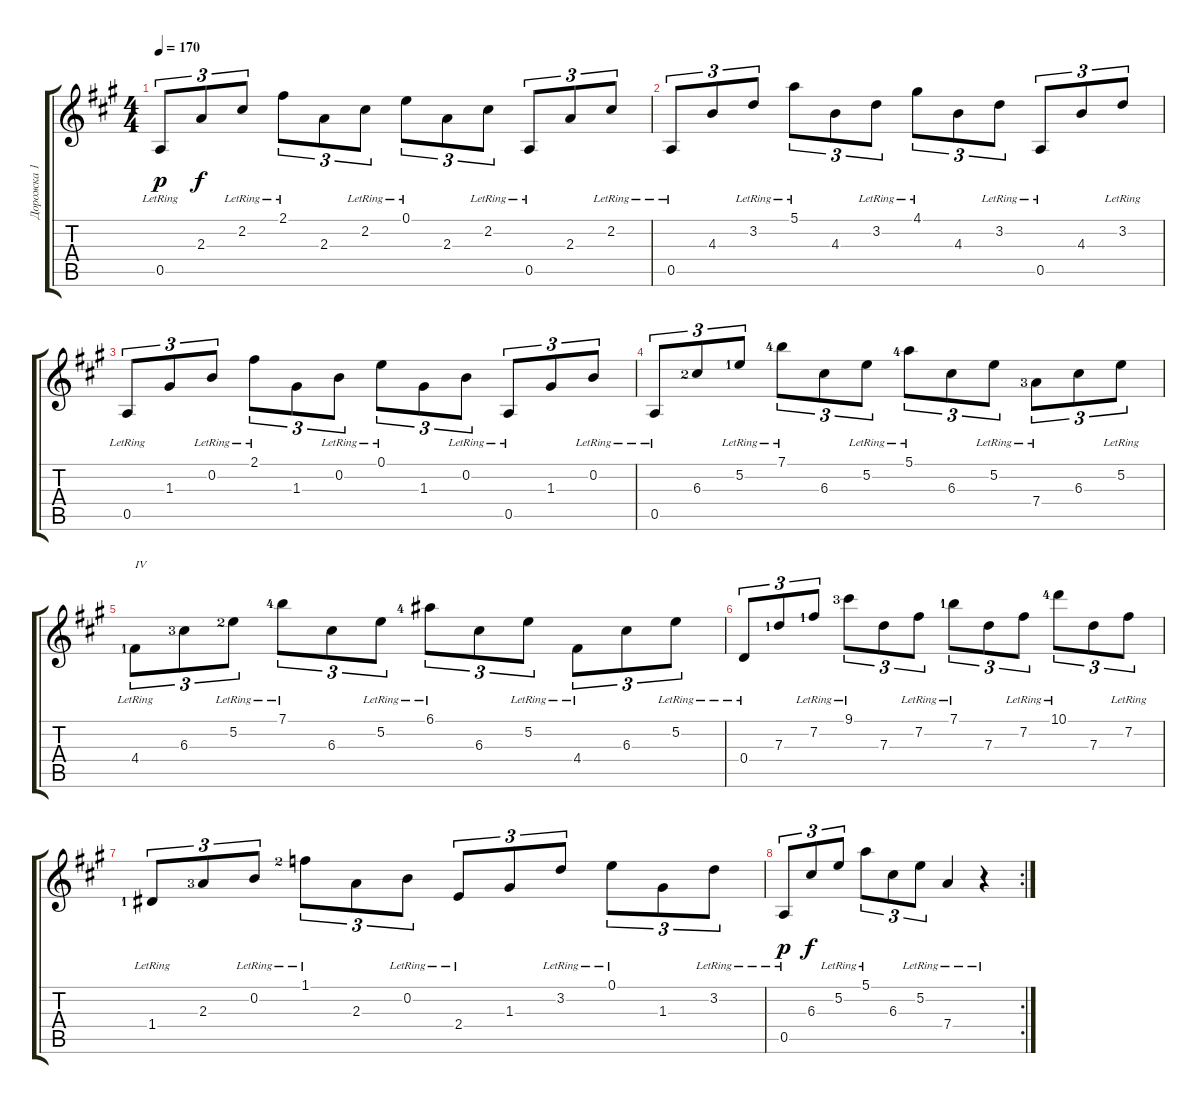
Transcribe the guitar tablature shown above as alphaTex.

\track ("Дорожка 1" "Дорожка 1") {instrument acousticguitarnylon}
\staff {score tabs}
\tuning (E4 B3 G3 D3 A2 E2) {hide}
\ts (4 4)
\tempo 170
\clef g2
\ks a
0.5{lr}.8{tu (3 2) dy p} 2.3.8{tu (3 2) dy f} 2.2{lr}.8{tu (3 2)} 2.1{lr}.8{tu (3 2)} 2.3.8{tu (3 2)} 2.2{lr}.8{tu (3 2)} 0.1{lr}.8{tu (3 2)} 2.3.8{tu (3 2)} 2.2{lr}.8{tu (3 2)} 0.5{lr}.8{tu (3 2)} 2.3.8{tu (3 2)} 2.2{lr}.8{tu (3 2)} |
0.5{lr}.8{tu (3 2)} 4.3.8{tu (3 2)} 3.2{lr}.8{tu (3 2)} 5.1{lr}.8{tu (3 2)} 4.3.8{tu (3 2)} 3.2{lr}.8{tu (3 2)} 4.1{lr}.8{tu (3 2)} 4.3.8{tu (3 2)} 3.2{lr}.8{tu (3 2)} 0.5{lr}.8{tu (3 2)} 4.3.8{tu (3 2)} 3.2{lr}.8{tu (3 2)} |
0.5{lr}.8{tu (3 2)} 1.3.8{tu (3 2)} 0.2{lr}.8{tu (3 2)} 2.1{lr}.8{tu (3 2)} 1.3.8{tu (3 2)} 0.2{lr}.8{tu (3 2)} 0.1{lr}.8{tu (3 2)} 1.3.8{tu (3 2)} 0.2{lr}.8{tu (3 2)} 0.5{lr}.8{tu (3 2)} 1.3.8{tu (3 2)} 0.2{lr}.8{tu (3 2)} |
0.5{lr}.8{tu (3 2)} 6.3{lf 3}.8{tu (3 2)} 5.2{lr lf 2}.8{tu (3 2)} 7.1{lr lf 5}.8{tu (3 2)} 6.3.8{tu (3 2)} 5.2{lr}.8{tu (3 2)} 5.1{lr lf 5}.8{tu (3 2)} 6.3.8{tu (3 2)} 5.2{lr}.8{tu (3 2)} 7.4{lr lf 4}.8{tu (3 2)} 6.3.8{tu (3 2)} 5.2{lr}.8{tu (3 2)} |
4.4{lr lf 2}.8{tu (3 2) txt "IV"} 6.3{lf 4}.8{tu (3 2)} 5.2{lr lf 3}.8{tu (3 2)} 7.1{lr lf 5}.8{tu (3 2)} 6.3.8{tu (3 2)} 5.2{lr}.8{tu (3 2)} 6.1{lr lf 5}.8{tu (3 2)} 6.3.8{tu (3 2)} 5.2{lr}.8{tu (3 2)} 4.4{lr}.8{tu (3 2)} 6.3.8{tu (3 2)} 5.2{lr}.8{tu (3 2)} |
0.4{lr}.8{tu (3 2)} 7.3{lf 2}.8{tu (3 2)} 7.2{lr lf 2}.8{tu (3 2)} 9.1{lr lf 4}.8{tu (3 2)} 7.3.8{tu (3 2)} 7.2{lr}.8{tu (3 2)} 7.1{lr lf 2}.8{tu (3 2)} 7.3.8{tu (3 2)} 7.2{lr}.8{tu (3 2)} 10.1{lr lf 5}.8{tu (3 2)} 7.3.8{tu (3 2)} 7.2{lr}.8{tu (3 2)} |
1.4{lr lf 2}.8{tu (3 2)} 2.3{lf 4}.8{tu (3 2)} 0.2{lr}.8{tu (3 2)} 1.1{lr lf 3}.8{tu (3 2)} 2.3.8{tu (3 2)} 0.2{lr}.8{tu (3 2)} 2.4{lr}.8{tu (3 2)} 1.3.8{tu (3 2)} 3.2{lr}.8{tu (3 2)} 0.1{lr}.8{tu (3 2)} 1.3.8{tu (3 2)} 3.2{lr}.8{tu (3 2)} |
\rc 2
0.5{lr}.8{tu (3 2) dy p} 6.3.8{tu (3 2) dy f} 5.2{lr}.8{tu (3 2)} 5.1{lr}.8{tu (3 2)} 6.3.8{tu (3 2)} 5.2{lr}.8{tu (3 2)} 7.4{lr}.4 r.4
